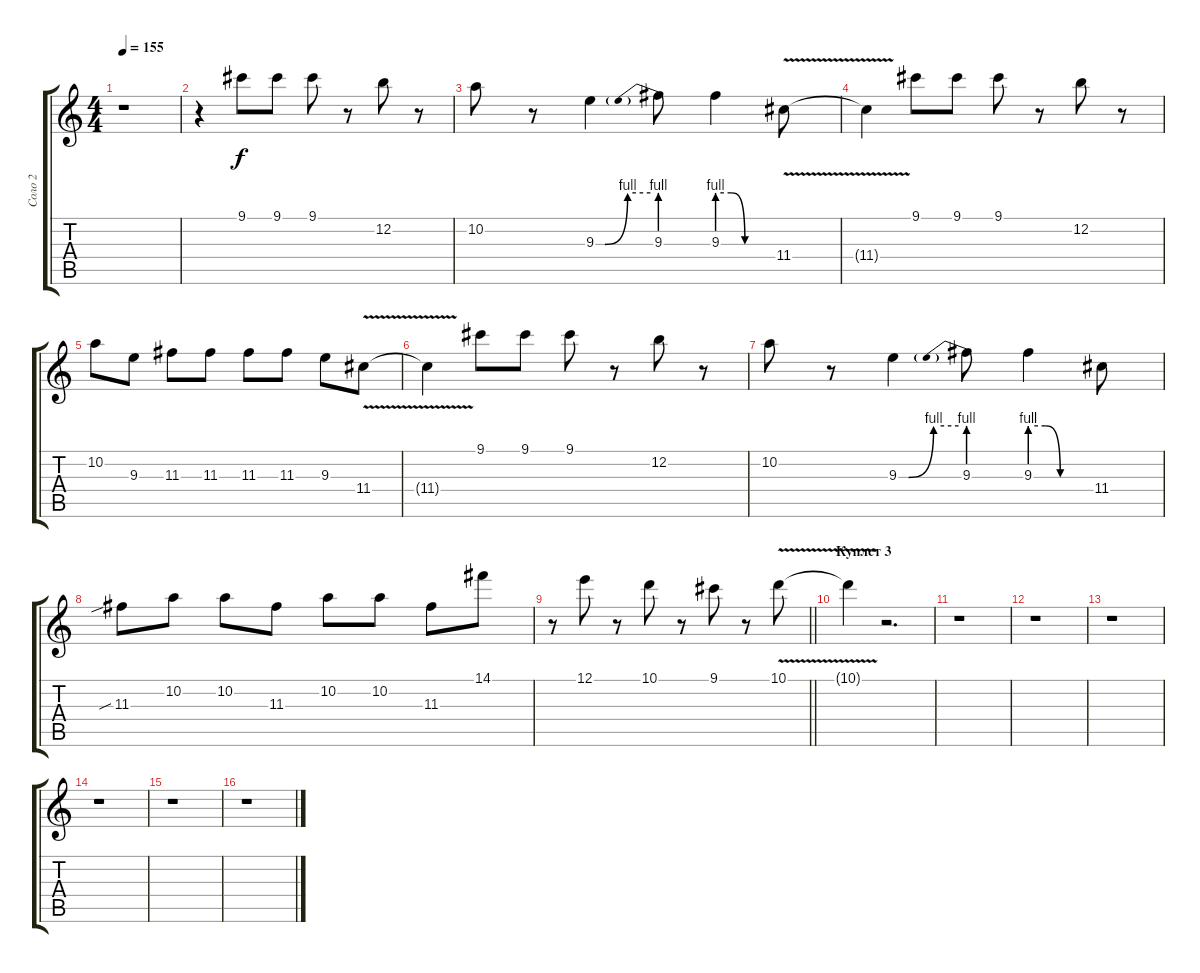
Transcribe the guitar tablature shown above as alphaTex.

\track ("Соло 2" "Соло 2") {instrument overdrivenguitar}
\staff {score tabs}
\tuning (E4 B3 G3 D3 A2 E2) {hide}
\ts (4 4)
\tempo 155
\clef g2
\ks c
r.1{dy f} |
r.4 9.1.8 9.1.8 9.1.8 r.8 12.2.8 r.8 |
10.2.8 r.8 9.3{be (custom 0 0 10 0 35 4 60 4)}.4 9.3{be (prebend 0 4 60 4)}.8 9.3{be (custom 0 4 15 4 30 0 60 0)}.4 11.4{v}.8 |
11.4{t}.4 9.1.8 9.1.8 9.1.8 r.8 12.2.8 r.8 |
10.2.8 9.3.8 11.3.8 11.3.8 11.3.8 11.3.8 9.3.8 11.4{v}.8 |
11.4{t}.4 9.1.8 9.1.8 9.1.8 r.8 12.2.8 r.8 |
10.2.8 r.8 9.3{be (custom 0 0 10 0 35 4 60 4)}.4 9.3{be (prebend 0 4 60 4)}.8 9.3{be (custom 0 4 15 4 30 0 60 0)}.4 11.4.8 |
11.3{sib}.8 10.2.8 10.2.8 11.3.8 10.2.8 10.2.8 11.3.8 14.1.8 |
\barLineRight lightlight
r.8 12.1.8 r.8 10.1.8 r.8 9.1.8 r.8 10.1{v}.8 |
\section ("" "Куплет 3")
10.1{t}.4 r.2{d} |
r.1 |
r.1 |
r.1 |
r.1 |
r.1 |
r.1
